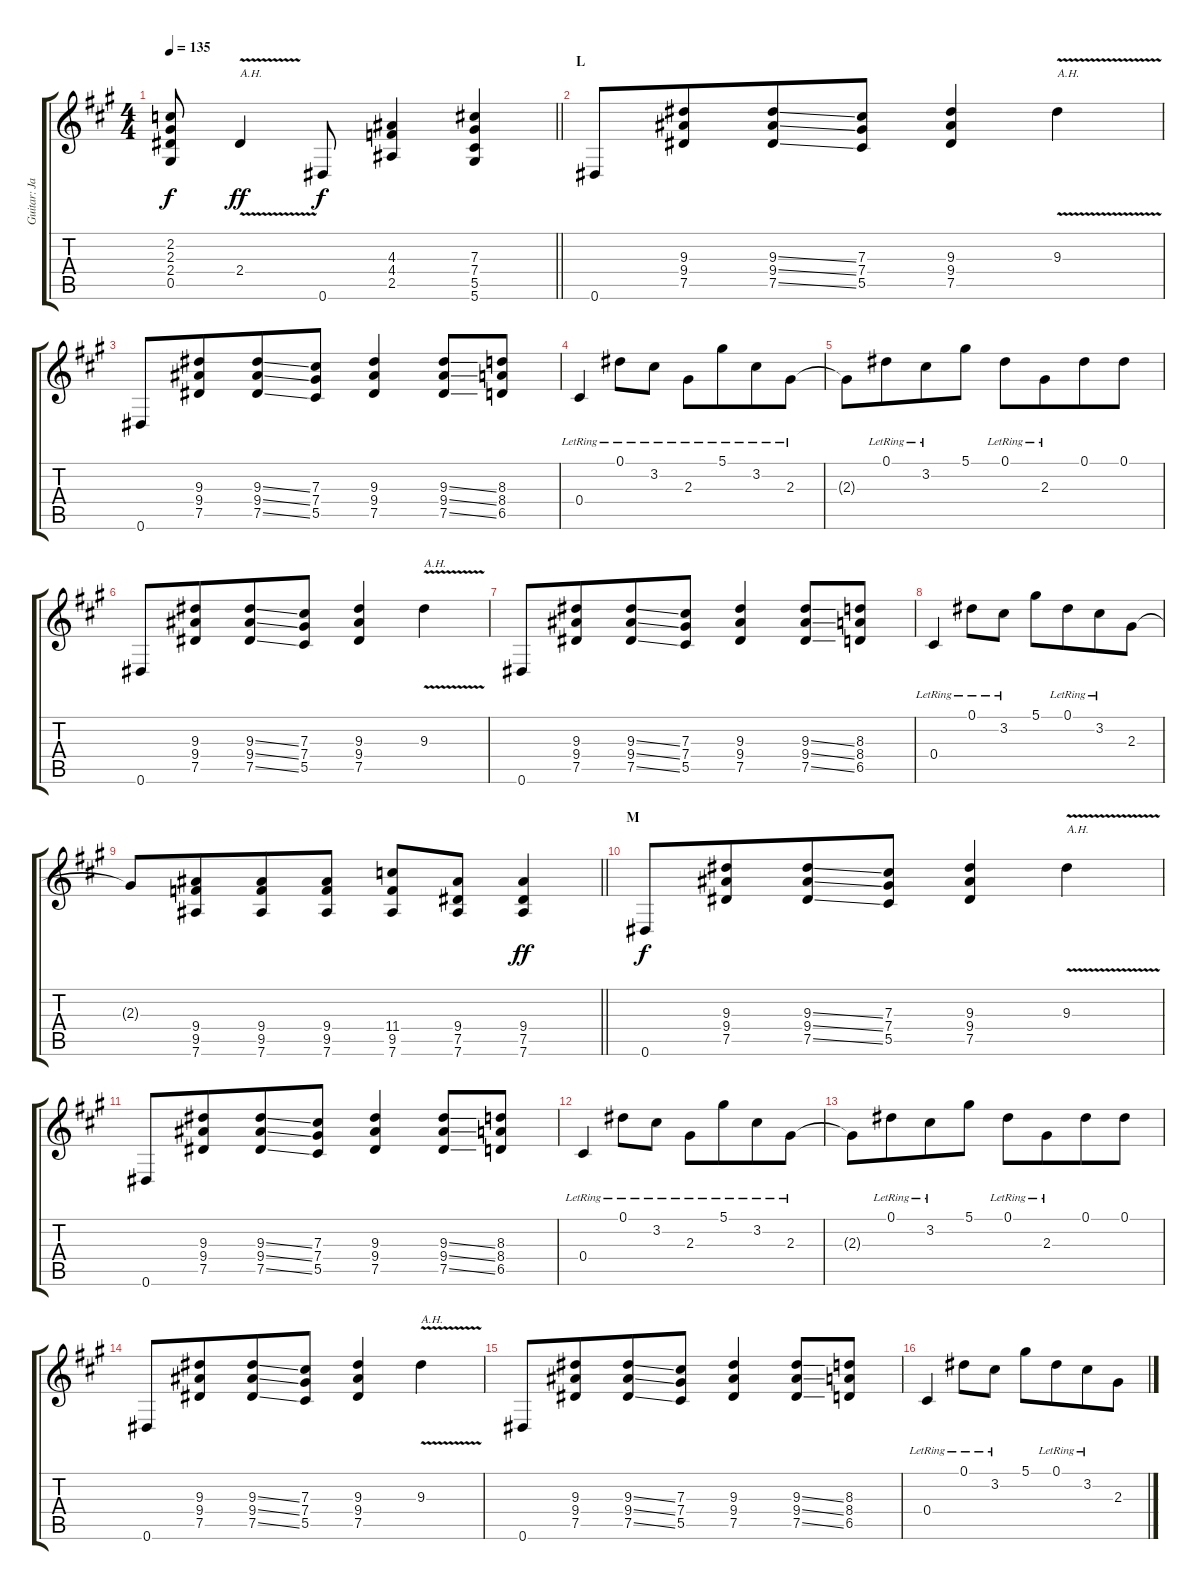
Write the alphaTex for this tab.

\track ("Guitar: Jake" "Guitar: Ja") {instrument distortionguitar}
\staff {score tabs}
\tuning (Eb4 Bb3 Gb3 Db3 Ab2 Eb2) {hide}
\ts (4 4)
\tempo 135
\clef g2
\barLineRight lightlight
\ks a
(2.2{t} 2.3{t} 2.4{t} 0.5{t}).8{dy f} 2.4{v}.4{txt "A.H." dy ff} 0.6.8{dy f} (4.3 4.4 2.5).4 (7.3 7.4 5.5 5.6).4 |
\section ("" "L")
0.6.8 (9.3 9.4 7.5).8{beam merge} (9.3{ss} 9.4{ss} 7.5{ss}).8 (7.3 7.4 5.5).8 (9.3 9.4 7.5).4 9.3{v}.4{txt "A.H."} |
0.6.8 (9.3 9.4 7.5).8{beam merge} (9.3{ss} 9.4{ss} 7.5{ss}).8 (7.3 7.4 5.5).8 (9.3 9.4 7.5).4 (9.3{ss} 9.4{ss} 7.5{ss}).8 (8.3 8.4 6.5).8 |
0.4{lr}.4 0.1{lr}.8 3.2{lr}.8 2.3{lr}.8 5.1{lr}.8{beam merge} 3.2{lr}.8 2.3{lr}.8 |
2.3{t}.8 0.1{lr}.8{beam merge} 3.2{lr}.8 5.1.8 0.1{lr}.8{beam merge} 2.3{lr}.8{beam merge} 0.1.8{beam merge} 0.1.8 |
0.6.8{beam merge} (9.3 9.4 7.5).8{beam merge} (9.3{ss} 9.4{ss} 7.5{ss}).8{beam merge} (7.3 7.4 5.5).8 (9.3 9.4 7.5).4 9.3{v}.4{txt "A.H."} |
0.6.8{beam merge} (9.3 9.4 7.5).8{beam merge} (9.3{ss} 9.4{ss} 7.5{ss}).8{beam merge} (7.3 7.4 5.5).8 (9.3 9.4 7.5).4 (9.3{ss} 9.4{ss} 7.5{ss}).8{beam merge} (8.3 8.4 6.5).8 |
0.4{lr}.4 0.1{lr}.8 3.2{lr}.8 5.1.8 0.1{lr}.8{beam merge} 3.2{lr}.8 2.3.8 |
\barLineRight lightlight
2.3{t}.8 (9.4 9.5 7.6).8{beam merge} (9.4 9.5 7.6).8 (9.4 9.5 7.6).8 (11.4 9.5 7.6).8 (9.4 7.5 7.6).8 (9.4 7.5 7.6).4{dy ff} |
\section ("" "M")
0.6.8{dy f} (9.3 9.4 7.5).8{beam merge} (9.3{ss} 9.4{ss} 7.5{ss}).8 (7.3 7.4 5.5).8 (9.3 9.4 7.5).4 9.3{v}.4{txt "A.H."} |
0.6.8 (9.3 9.4 7.5).8{beam merge} (9.3{ss} 9.4{ss} 7.5{ss}).8 (7.3 7.4 5.5).8 (9.3 9.4 7.5).4 (9.3{ss} 9.4{ss} 7.5{ss}).8 (8.3 8.4 6.5).8 |
0.4{lr}.4 0.1{lr}.8 3.2{lr}.8 2.3{lr}.8 5.1{lr}.8{beam merge} 3.2{lr}.8 2.3{lr}.8 |
2.3{t}.8 0.1{lr}.8{beam merge} 3.2{lr}.8 5.1.8 0.1{lr}.8 2.3{lr}.8{beam merge} 0.1.8 0.1.8 |
0.6.8 (9.3 9.4 7.5).8{beam merge} (9.3{ss} 9.4{ss} 7.5{ss}).8 (7.3 7.4 5.5).8 (9.3 9.4 7.5).4 9.3{v}.4{txt "A.H."} |
0.6.8 (9.3 9.4 7.5).8{beam merge} (9.3{ss} 9.4{ss} 7.5{ss}).8 (7.3 7.4 5.5).8 (9.3 9.4 7.5).4 (9.3{ss} 9.4{ss} 7.5{ss}).8 (8.3 8.4 6.5).8 |
0.4{lr}.4 0.1{lr}.8 3.2{lr}.8 5.1.8 0.1{lr}.8{beam merge} 3.2{lr}.8 2.3.8
